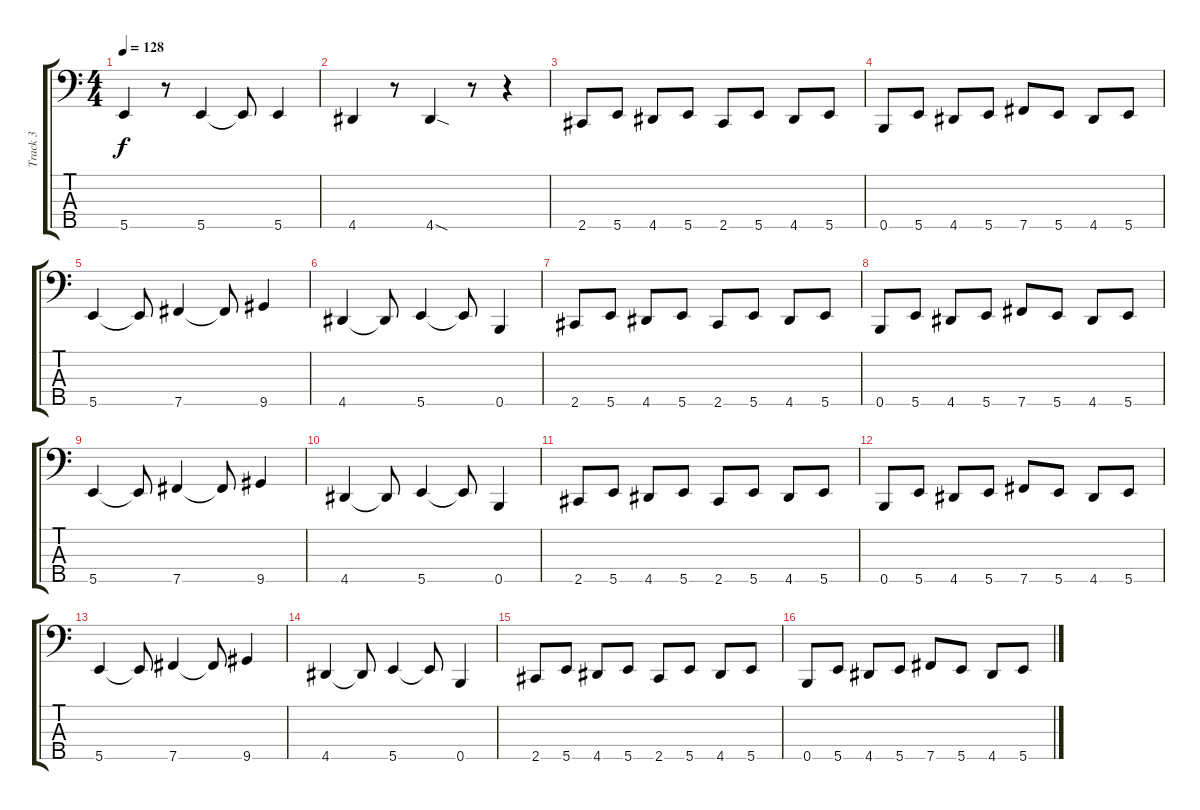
\track ("Track 3" "Track 3") {instrument electricbassfinger}
\staff {score tabs}
\tuning (A2 E2 B1 Gb1 B0) {hide}
\ts (4 4)
\tempo 128
\clef f4
\ks c
5.5.4{dy f} r.8 5.5.4 5.5{t}.8 5.5.4 |
4.5.4 r.8 4.5{sod}.4 r.8 r.4 |
2.5.8 5.5.8 4.5.8 5.5.8 2.5.8 5.5.8 4.5.8 5.5.8 |
0.5.8 5.5.8 4.5.8 5.5.8 7.5.8 5.5.8 4.5.8 5.5.8 |
5.5.4 5.5{t}.8 7.5.4 7.5{t}.8 9.5.4 |
4.5.4 4.5{t}.8 5.5.4 5.5{t}.8 0.5.4 |
2.5.8 5.5.8 4.5.8 5.5.8 2.5.8 5.5.8 4.5.8 5.5.8 |
0.5.8 5.5.8 4.5.8 5.5.8 7.5.8 5.5.8 4.5.8 5.5.8 |
5.5.4 5.5{t}.8 7.5.4 7.5{t}.8 9.5.4 |
4.5.4 4.5{t}.8 5.5.4 5.5{t}.8 0.5.4 |
2.5.8 5.5.8 4.5.8 5.5.8 2.5.8 5.5.8 4.5.8 5.5.8 |
0.5.8 5.5.8 4.5.8 5.5.8 7.5.8 5.5.8 4.5.8 5.5.8 |
5.5.4 5.5{t}.8 7.5.4 7.5{t}.8 9.5.4 |
4.5.4 4.5{t}.8 5.5.4 5.5{t}.8 0.5.4 |
2.5.8 5.5.8 4.5.8 5.5.8 2.5.8 5.5.8 4.5.8 5.5.8 |
0.5.8 5.5.8 4.5.8 5.5.8 7.5.8 5.5.8 4.5.8 5.5.8
